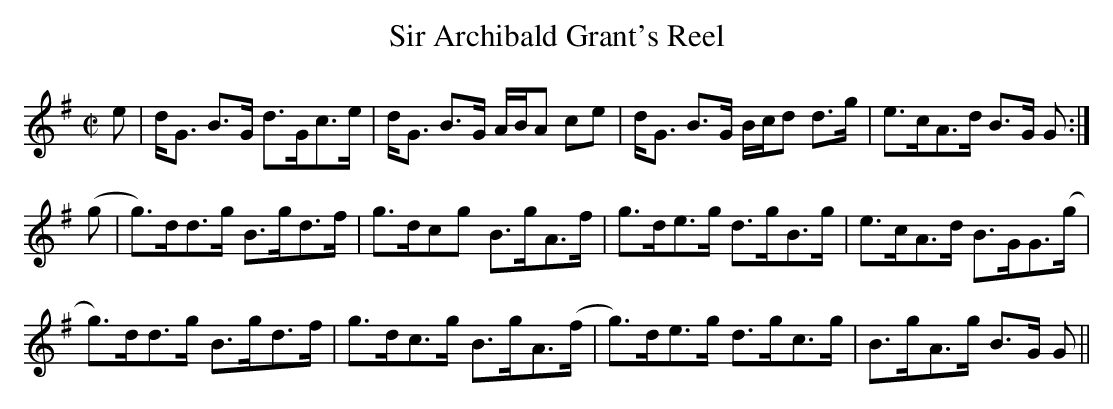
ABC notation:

X:1
T:Sir Archibald Grant's Reel
M:C|
L:1/8
K:G
e|d<G B>G d>Gc>e|d<G B>G A/B/A ce|d<G B>G B/c/d d>g|e>cA>d B>G G:|
(g|g)>dd>g B>gd>f|g>dcg B>gA>f|g>de>g d>gB>g|e>cA>d B>GG>(g|
g)>dd>g B>gd>f|g>dc>g B>gA>(f|g)>de>g d>gc>g|B>gA>g B>G G||
